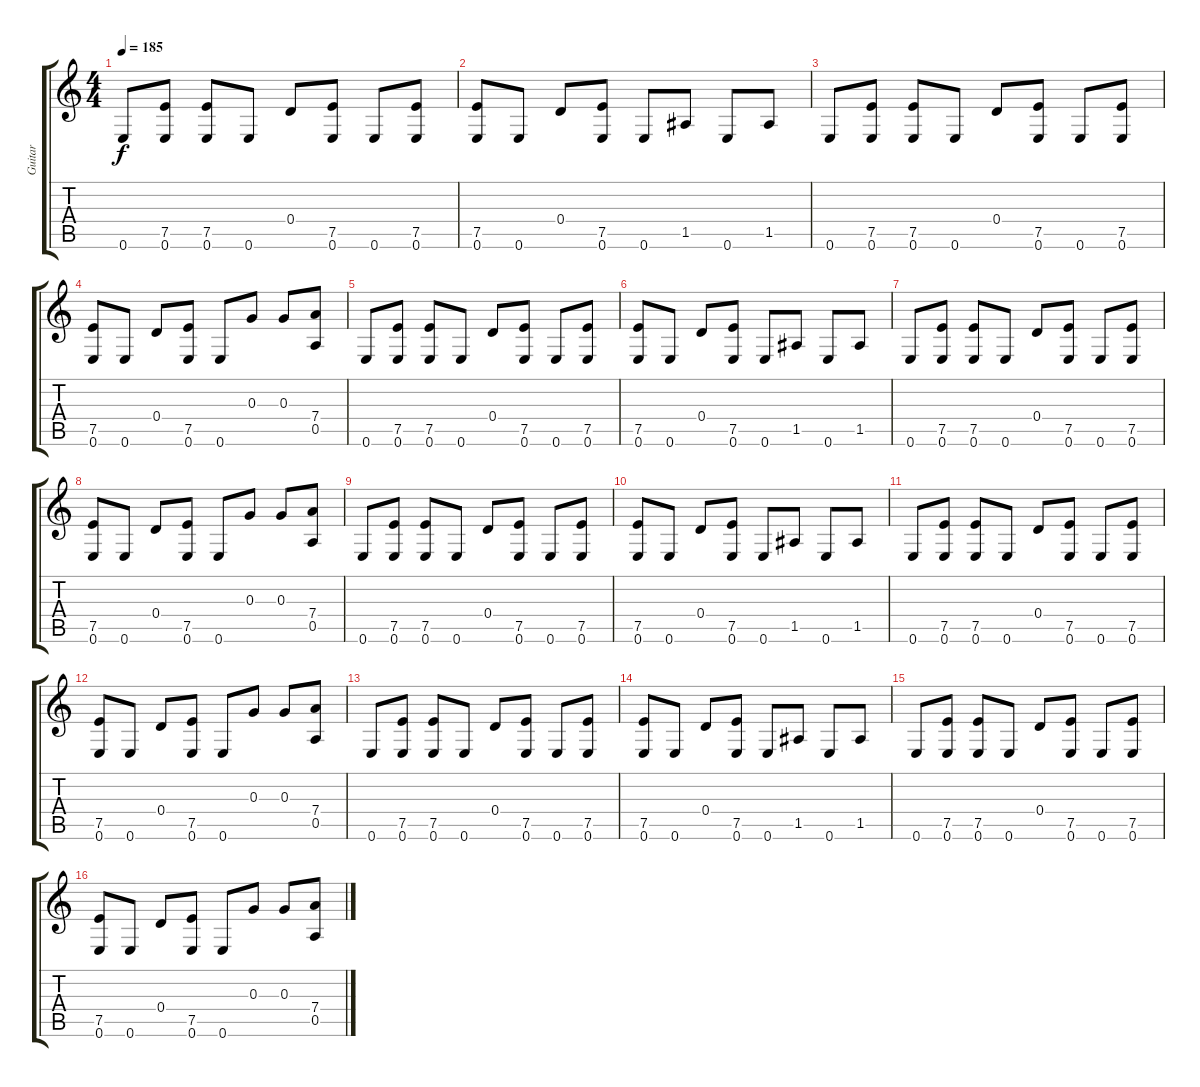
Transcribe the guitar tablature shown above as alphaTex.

\track ("Guitar" "Guitar") {instrument distortionguitar}
\staff {score tabs}
\tuning (E4 B3 G3 D3 A2 E2) {hide}
\ts (4 4)
\tempo 185
\clef g2
\ks c
0.6.8{dy f} (7.5 0.6).8 (7.5 0.6).8 0.6.8 0.4.8 (7.5 0.6).8 0.6.8 (7.5 0.6).8 |
(7.5 0.6).8 0.6.8 0.4.8 (7.5 0.6).8 0.6.8 1.5.8 0.6.8 1.5.8 |
0.6.8 (7.5 0.6).8 (7.5 0.6).8 0.6.8 0.4.8 (7.5 0.6).8 0.6.8 (7.5 0.6).8 |
(7.5 0.6).8 0.6.8 0.4.8 (7.5 0.6).8 0.6.8 0.3.8 0.3.8 (7.4 0.5).8 |
0.6.8 (7.5 0.6).8 (7.5 0.6).8 0.6.8 0.4.8 (7.5 0.6).8 0.6.8 (7.5 0.6).8 |
(7.5 0.6).8 0.6.8 0.4.8 (7.5 0.6).8 0.6.8 1.5.8 0.6.8 1.5.8 |
0.6.8 (7.5 0.6).8 (7.5 0.6).8 0.6.8 0.4.8 (7.5 0.6).8 0.6.8 (7.5 0.6).8 |
(7.5 0.6).8 0.6.8 0.4.8 (7.5 0.6).8 0.6.8 0.3.8 0.3.8 (7.4 0.5).8 |
0.6.8 (7.5 0.6).8 (7.5 0.6).8 0.6.8 0.4.8 (7.5 0.6).8 0.6.8 (7.5 0.6).8 |
(7.5 0.6).8 0.6.8 0.4.8 (7.5 0.6).8 0.6.8 1.5.8 0.6.8 1.5.8 |
0.6.8 (7.5 0.6).8 (7.5 0.6).8 0.6.8 0.4.8 (7.5 0.6).8 0.6.8 (7.5 0.6).8 |
(7.5 0.6).8 0.6.8 0.4.8 (7.5 0.6).8 0.6.8 0.3.8 0.3.8 (7.4 0.5).8 |
0.6.8 (7.5 0.6).8 (7.5 0.6).8 0.6.8 0.4.8 (7.5 0.6).8 0.6.8 (7.5 0.6).8 |
(7.5 0.6).8 0.6.8 0.4.8 (7.5 0.6).8 0.6.8 1.5.8 0.6.8 1.5.8 |
0.6.8 (7.5 0.6).8 (7.5 0.6).8 0.6.8 0.4.8 (7.5 0.6).8 0.6.8 (7.5 0.6).8 |
(7.5 0.6).8 0.6.8 0.4.8 (7.5 0.6).8 0.6.8 0.3.8 0.3.8 (7.4 0.5).8
